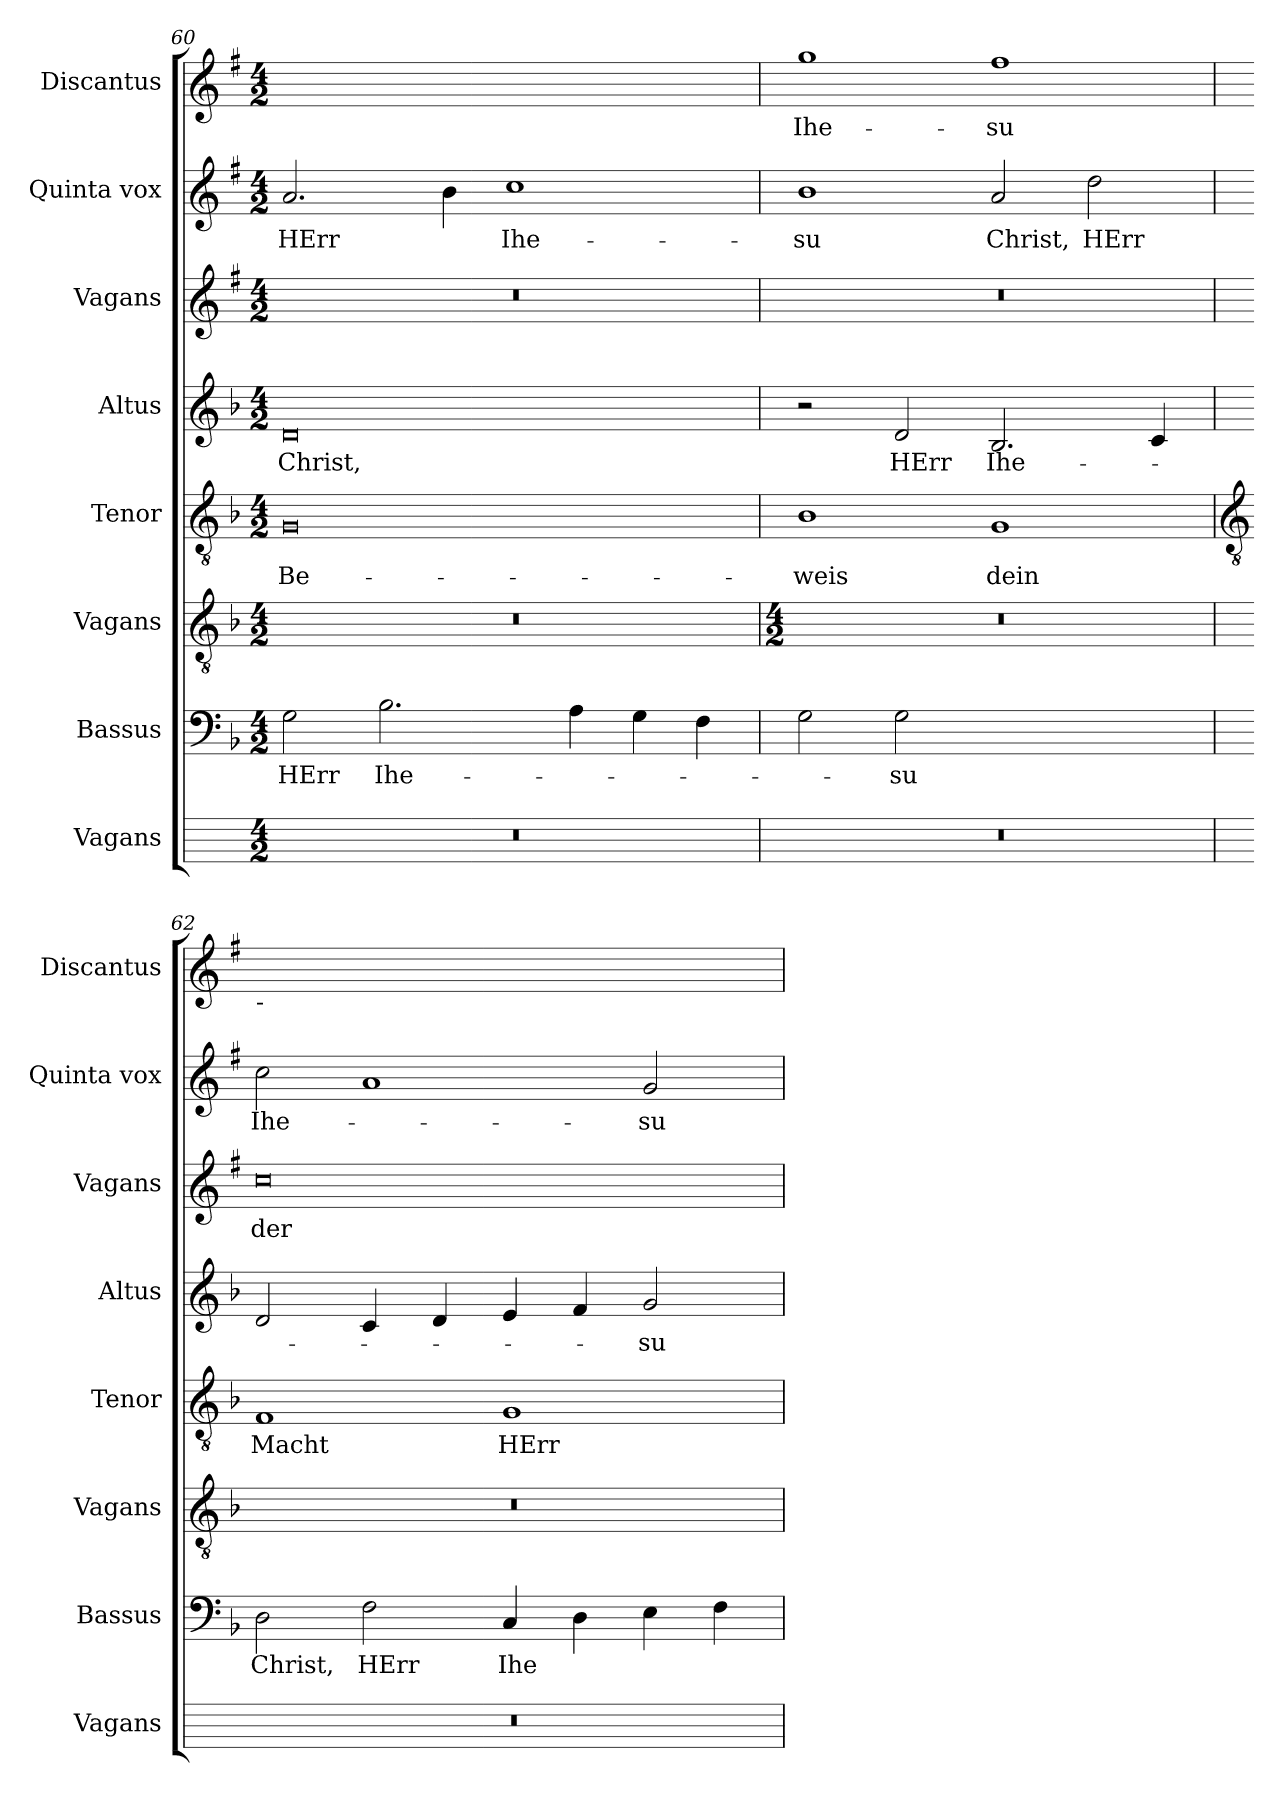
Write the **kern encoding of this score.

**kern	**kern	**text	**kern	**kern	**text	**kern	**text	**kern	**text	**kern	**text	**kern	**text
*part8	*part7	*part7	*part6	*part5	*part5	*part4	*part4	*part3	*part3	*part2	*part2	*part1	*part1
*staff8	*staff7	*staff7	*staff6	*staff5	*staff5	*staff4	*staff4	*staff3	*staff3	*staff2	*staff2	*staff1	*staff1
*I"Vagans	*I"Bassus	*	*I"Vagans	*I"Tenor	*	*I"Altus	*	*I"Vagans	*	*I"Quinta vox	*	*I"Discantus	*
*I'Vagans	*I'Bassus	*	*I'Vagans	*I'Tenor	*	*I'Altus	*	*I'Vagans	*	*I'Quinta vox	*	*I'Discantus	*
!!LO:LB:g=z
*	*clefF4	*	*clefGv2	*clefGv2	*	*clefG2	*	*clefG2	*	*clefG2	*	*clefG2	*
*	*	*	*	*	*	*	*	*ITrd1c2	*	*ITrd1c2	*	*ITrd1c2	*
*	*k[b-]	*	*k[b-]	*k[b-]	*	*k[b-]	*	*k[b-]	*	*k[b-]	*	*k[b-]	*
*	*F:	*	*F:	*F:	*	*F:	*	*F:	*	*F:	*	*F:	*
*M4/2	*M4/2	*	*M4/2	*M4/2	*	*M4/2	*	*M4/2	*	*M4/2	*	*M4/2	*
=60	=60	=60	=60	=60	=60	=60	=60	=60	=60	=60	=60	=60	=60
!	!	!LO:LY:b	!	!	!LO:LY:b	!	!LO:LY:b	!	!	!	!LO:LY:b	!	!
*	*	*	*	*	*	*	*	*	*	*	*	*^	*
0r	2G	HErr	0r	0G	Be-	0d	Christ,	0r	.	2.g	HErr	1.ddyy_	1ryy	.
!	!	!LO:LY:b	!	!	!	!	!	!	!	!	!	!	!	!
.	2.B-	Ihe-	.	.	.	.	.	.	.	.	.	.	.	.
.	.	.	.	.	.	.	.	.	.	4a	.	.	.	.
!	!	!	!	!	!	!	!	!	!	!	!LO:LY:b	!	!	!
.	.	.	.	.	.	.	.	.	.	1b-	Ihe-	.	2ryy	.
.	4A	.	.	.	.	.	.	.	.	.	.	.	.	.
.	4G	.	.	.	.	.	.	.	.	.	.	2ddyy]	2ryy	.
.	4F	.	.	.	.	.	.	.	.	.	.	.	.	.
*	*	*	*	*	*	*	*	*	*	*	*	*v	*v	*
!!LO:LB:g=z
=61	=61	=61	=61	=61	=61	=61	=61	=61	=61	=61	=61	=61	=61
*	*	*	*M4/2	*	*	*	*	*	*	*	*	*	*
!	!	!	!	!	!LO:LY:b	!	!	!	!	!	!LO:LY:b	!	!LO:LY:b
0r	2G	.	0r	1B-	-weis	2r	.	0r	.	1a	-su	1ff	Ihe-
!	!	!LO:LY:b	!	!	!	!	!LO:LY:b	!	!	!	!	!	!
.	2G	-su	.	.	.	2d	HErr	.	.	.	.	.	.
!	!	!	!	!	!LO:LY:b	!	!LO:LY:b	!	!	!	!LO:LY:b	!	!LO:LY:b
.	1ryy	.	.	1G	dein	2.B-	Ihe-	.	.	2g	Christ,	1ee	-su
!	!	!	!	!	!	!	!	!	!	!	!LO:LY:b	!	!
.	.	.	.	.	.	.	.	.	.	2cc	HErr	.	.
.	.	.	.	.	.	4c	.	.	.	.	.	.	.
!!LO:LB:g=z
=62	=62	=62	=62	=62	=62	=62	=62	=62	=62	=62	=62	=62	=62
*	*	*	*	*clefGv2	*	*	*	*	*	*	*	*	*
!	!	!	!	!	!	!	!	!	!	!	!	!LO:TX:b:t=-	!
!	!	!LO:LY:b	!	!	!LO:LY:b	!	!	!	!LO:LY:b	!	!LO:LY:b	!	!LO:LY:b
0r	2D	Christ,	0r	1F	Macht	2d	.	0b-	der	2b-	Ihe-	[0ddyy	Christ
!	!	!LO:LY:b	!	!	!	!	!	!	!	!	!	!	!
.	2F	HErr	.	.	.	4c	.	.	.	1g	.	.	.
.	.	.	.	.	.	4d	.	.	.	.	.	.	.
!	!	!LO:LY:b	!	!	!LO:LY:b	!	!	!	!	!	!	!	!
.	4C	Ihe	.	1G	HErr	4e	.	.	.	.	.	.	.
.	4D	.	.	.	.	4f	.	.	.	.	.	.	.
!	!	!	!	!	!	!	!LO:LY:b	!	!	!	!LO:LY:b	!	!
.	4E	.	.	.	.	2g	-su	.	.	2f	-su	.	.
.	4F	.	.	.	.	.	.	.	.	.	.	.	.
=	=	=	=	=	=	=	=	=	=	=	=	=	=
*-	*-	*-	*-	*-	*-	*-	*-	*-	*-	*-	*-	*-	*-
